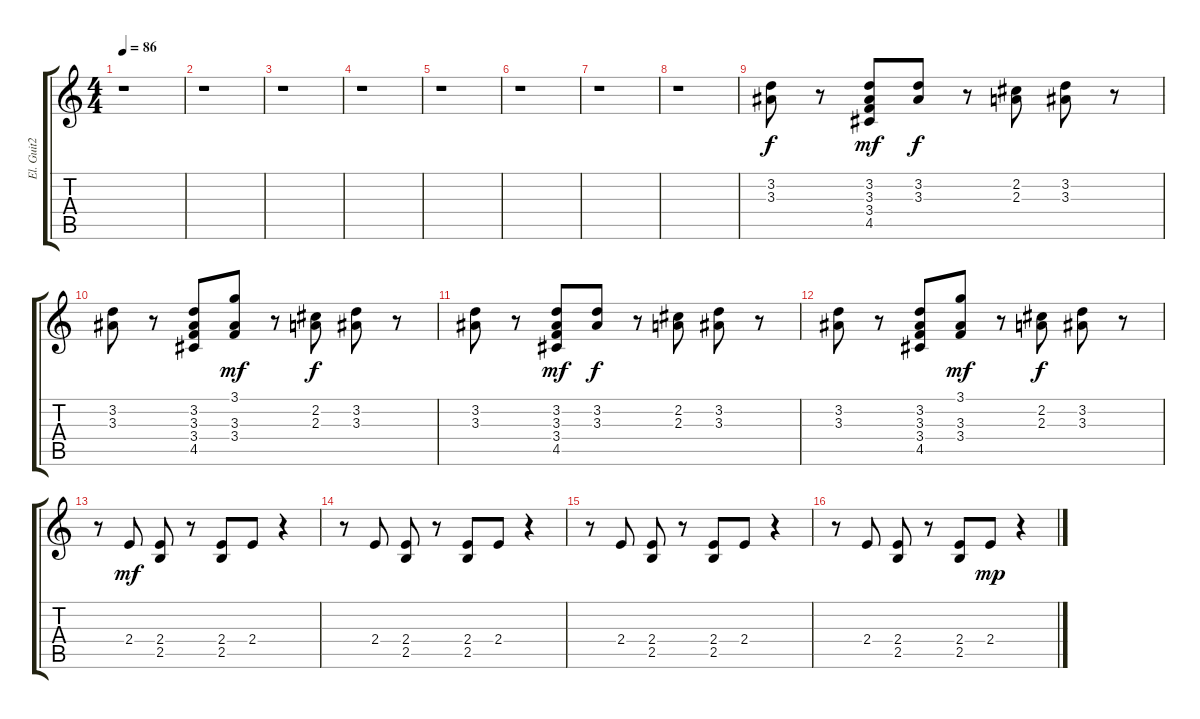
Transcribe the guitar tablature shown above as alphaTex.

\track ("El. Guit2" "El. Guit2") {instrument electricguitarclean}
\staff {score tabs}
\tuning (E4 B3 G3 D3 A2 E2) {hide}
\ts (4 4)
\tempo 86
\clef g2
\ks c
r.1{dy f instrument electricguitarclean} |
r.1 |
r.1 |
r.1 |
r.1 |
r.1 |
r.1 |
r.1 |
(3.2 3.3).8 r.8 (3.2 3.3 3.4 4.5).8{dy mf} (3.2 3.3).8{dy f} r.8 (2.2 2.3).8 (3.2 3.3).8 r.8 |
(3.2 3.3).8 r.8 (3.2 3.3 3.4 4.5).8 (3.1 3.3 3.4).8{dy mf} r.8 (2.2 2.3).8{dy f} (3.2 3.3).8 r.8 |
(3.2 3.3).8 r.8 (3.2 3.3 3.4 4.5).8{dy mf} (3.2 3.3).8{dy f} r.8 (2.2 2.3).8 (3.2 3.3).8 r.8 |
(3.2 3.3).8 r.8 (3.2 3.3 3.4 4.5).8 (3.1 3.3 3.4).8{dy mf} r.8 (2.2 2.3).8{dy f} (3.2 3.3).8 r.8 |
r.8 2.4.8{dy mf} (2.4 2.5).8 r.8 (2.4 2.5).8 2.4.8 r.4 |
r.8 2.4.8 (2.4 2.5).8 r.8 (2.4 2.5).8 2.4.8 r.4 |
r.8 2.4.8 (2.4 2.5).8 r.8 (2.4 2.5).8 2.4.8 r.4 |
r.8 2.4.8 (2.4 2.5).8 r.8 (2.4 2.5).8 2.4.8{dy mp} r.4
